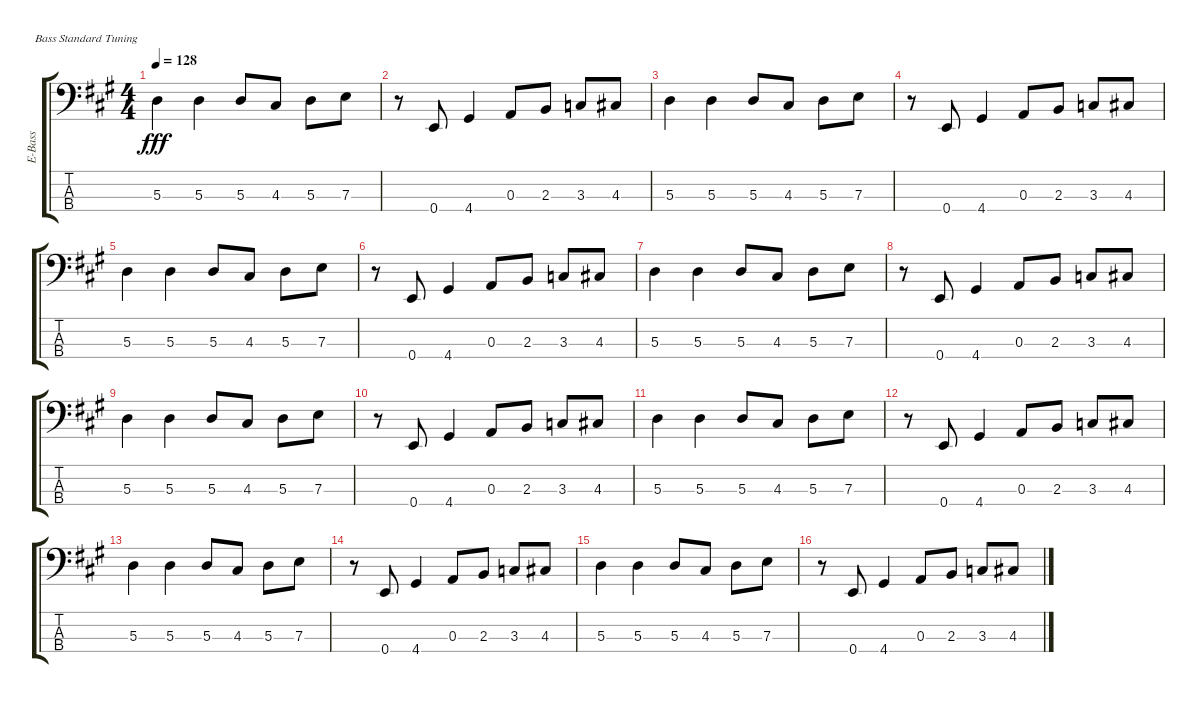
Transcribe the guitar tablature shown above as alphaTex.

\defaultSystemsLayout 4
\bracketExtendMode groupsimilarinstruments
\otherSystemsTrackNameOrientation horizontal
\track ("Electric Bass" "E-Bass") {defaultSystemsLayout 4 solo instrument electricbassfinger}
\staff {score tabs}
\tuning (G2 D2 A1 E1)
\ts (4 4)
\tempo 128
\clef f4
\ks a
5.3.4{dy fff} 5.3.4 5.3.8 4.3.8 5.3.8 7.3.8 |
r.8 0.4.8 4.4.4 0.3.8 2.3.8 3.3.8 4.3.8 |
5.3.4 5.3.4 5.3.8 4.3.8 5.3.8 7.3.8 |
r.8 0.4.8 4.4.4 0.3.8 2.3.8 3.3.8 4.3.8 |
5.3.4 5.3.4 5.3.8 4.3.8 5.3.8 7.3.8 |
r.8 0.4.8 4.4.4 0.3.8 2.3.8 3.3.8 4.3.8 |
5.3.4 5.3.4 5.3.8 4.3.8 5.3.8 7.3.8 |
r.8 0.4.8 4.4.4 0.3.8 2.3.8 3.3.8 4.3.8 |
5.3.4 5.3.4 5.3.8 4.3.8 5.3.8 7.3.8 |
r.8 0.4.8 4.4.4 0.3.8 2.3.8 3.3.8 4.3.8 |
5.3.4 5.3.4 5.3.8 4.3.8 5.3.8 7.3.8 |
r.8 0.4.8 4.4.4 0.3.8 2.3.8 3.3.8 4.3.8 |
5.3.4 5.3.4 5.3.8 4.3.8 5.3.8 7.3.8 |
r.8 0.4.8 4.4.4 0.3.8 2.3.8 3.3.8 4.3.8 |
5.3.4 5.3.4 5.3.8 4.3.8 5.3.8 7.3.8 |
r.8 0.4.8 4.4.4 0.3.8 2.3.8 3.3.8 4.3.8
